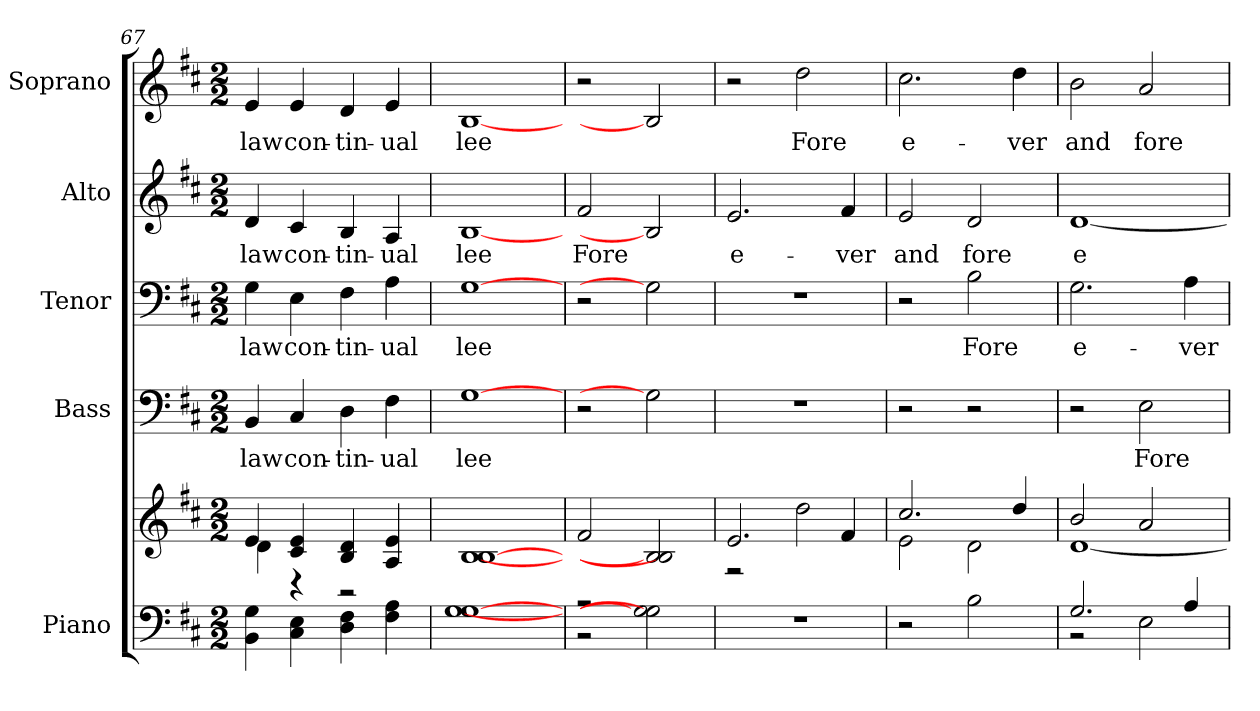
**kern	**kern	**kern	**text	**kern	**text	**kern	**text	**kern	**text
*part5	*part5	*part4	*part4	*part3	*part3	*part2	*part2	*part1	*part1
*staff6	*staff5	*staff4	*staff4	*staff3	*staff3	*staff2	*staff2	*staff1	*staff1
*I"Piano	*	*I"Bass	*	*I"Tenor	*	*I"Alto	*	*I"Soprano	*
*I'Pno.	*	*I'B.	*	*I'T.	*	*I'A.	*	*I'S.	*
*clefF4	*clefG2	*clefF4	*	*clefF4	*	*clefG2	*	*clefG2	*
*k[f#c#]	*k[f#c#]	*k[f#c#]	*	*k[f#c#]	*	*k[f#c#]	*	*k[f#c#]	*
*D:	*D:	*D:	*	*D:	*	*D:	*	*D:	*
*M2/2	*M2/2	*M2/2	*	*M2/2	*	*M2/2	*	*M2/2	*
=67	=67	=67	=67	=67	=67	=67	=67	=67	=67
*	*^	*	*	*	*	*	*	*	*
!	!	!	!	!LO:LY:b:color=#000000	!	!	!	!	!	!
!	!	!	!	!	!	!LO:LY:b:color=#000000	!	!	!	!
!	!	!	!	!	!	!	!	!LO:LY:b:color=#000000	!	!
!	!	!	!	!	!	!	!	!	!	!LO:LY:b:color=#000000
4BBi\ 4Gi	4ei/	4di\	4BBi/	law	4Gi\	law	4di/	law	4ei/	law
!	!	!	!	!LO:LY:b:color=#000000	!	!	!	!	!	!
!	!	!	!	!	!	!LO:LY:b:color=#000000	!	!	!	!
!	!	!	!	!	!	!	!	!LO:LY:b:color=#000000	!	!
!	!	!	!	!	!	!	!	!	!	!LO:LY:b:color=#000000
4C#i\ 4Ei	4c#i/ 4ei	4r	4C#i/	con-	4Ei\	con-	4c#i/	con-	4ei/	con-
!	!	!	!	!LO:LY:b:color=#000000	!	!	!	!	!	!
!	!	!	!	!	!	!LO:LY:b:color=#000000	!	!	!	!
!	!	!	!	!	!	!	!	!LO:LY:b:color=#000000	!	!
!	!	!	!	!	!	!	!	!	!	!LO:LY:b:color=#000000
4Di\ 4F#i	4Bi/ 4di	2r	4Di\	-tin-	4F#i\	-tin-	4Bi/	-tin-	4di/	-tin-
!	!	!	!	!LO:LY:b:color=#000000	!	!	!	!	!	!
!	!	!	!	!	!	!LO:LY:b:color=#000000	!	!	!	!
!	!	!	!	!	!	!	!	!LO:LY:b:color=#000000	!	!
!	!	!	!	!	!	!	!	!	!	!LO:LY:b:color=#000000
4F#i\ 4Ai	4Ai/ 4ei	.	4F#i\	-ual	4Ai\	-ual	4Ai/	-ual	4ei/	-ual
*	*v	*v	*	*	*	*	*	*	*	*
=68	=68	=68	=68	=68	=68	=68	=68	=68	=68
!	!	!	!LO:LY:b:color=#000000	!	!	!	!	!	!
!	!	!	!	!	!LO:LY:b:color=#000000	!	!	!	!
!	!	!	!	!	!	!	!LO:LY:b:color=#000000	!	!
!	!	!	!	!	!	!	!	!	!LO:LY:b:color=#000000
[1Gi [1Gi	[1Bi [1Bi	[1Gi	lee	[1Gi	lee	[1Bi	lee	[1Bi	lee
=69	=69	=69	=69	=69	=69	=69	=69	=69	=69
*^	*	*	*	*	*	*	*	*	*
!	!	!	!	!	!	!	!	!LO:LY:b:color=#000000	!	!
2r	2r	2f#i/	2r	.	2r	.	2f#i/	Fore	2r	.
2Gi] 2Gi]	2ryy	2Bi] 2Bi]	2Gi]	.	2Gi]	.	2Bi]	.	2Bi]	.
*v	*v	*	*	*	*	*	*	*	*	*
=70	=70	=70	=70	=70	=70	=70	=70	=70	=70
*	*^	*	*	*	*	*	*	*	*
*^	*	*	*	*	*	*	*	*	*	*
!	!	!	!	!	!	!	!	!	!LO:LY:b:color=#000000	!	!
*v	*v	*	*	*	*	*	*	*	*	*	*
1r	2.ei/	2r	1r	.	1r	.	2.ei/	e-	2r	.
!	!	!	!	!	!	!	!	!	!	!LO:LY:b:color=#000000
.	.	2ddi\	.	.	.	.	.	.	2ddi\	Fore
!	!	!	!	!	!	!	!	!LO:LY:b:color=#000000	!	!
.	4f#i/	.	.	.	.	.	4f#i/	-ver	.	.
!!LO:PB:g=z
=71	=71	=71	=71	=71	=71	=71	=71	=71	=71	=71
!	!	!	!	!	!	!	!	!LO:LY:b:color=#000000	!	!
!	!	!	!	!	!	!	!	!	!	!LO:LY:b:color=#000000
2r	2.cc#i/	2ei\	2r	.	2r	.	2ei/	and	2.cc#i\	e-
!	!	!	!	!	!	!LO:LY:b:color=#000000	!	!	!	!
!	!	!	!	!	!	!	!	!LO:LY:b:color=#000000	!	!
2Bi\	.	2di\	2r	.	2Bi\	Fore	2di/	fore	.	.
!	!	!	!	!	!	!	!	!	!	!LO:LY:b:color=#000000
.	4ddi/	.	.	.	.	.	.	.	4ddi\	-ver
=72	=72	=72	=72	=72	=72	=72	=72	=72	=72	=72
*^	*	*	*	*	*	*	*	*	*	*
!	!	!	!	!	!	!	!LO:LY:b:color=#000000	!	!	!	!
!	!	!	!	!	!	!	!	!	!LO:LY:b:color=#000000	!	!
!	!	!	!	!	!	!	!	!	!	!	!LO:LY:b:color=#000000
2.Gi/	2r	2bi/	[<1di	2r	.	2.Gi\	e-	[<1di	e-	2bi\	and
!	!	!	!	!	!LO:LY:b:color=#000000	!	!	!	!	!	!
!	!	!	!	!	!	!	!	!	!	!	!LO:LY:b:color=#000000
.	2Ei\	2ai/	.	2Ei\	Fore	.	.	.	.	2ai/	fore
!	!	!	!	!	!	!	!LO:LY:b:color=#000000	!	!	!	!
4Ai/	.	.	.	.	.	4Ai\	-ver	.	.	.	.
*v	*v	*	*	*	*	*	*	*	*	*	*
*	*v	*v	*	*	*	*	*	*	*	*
=	=	=	=	=	=	=	=	=	=
*-	*-	*-	*-	*-	*-	*-	*-	*-	*-
